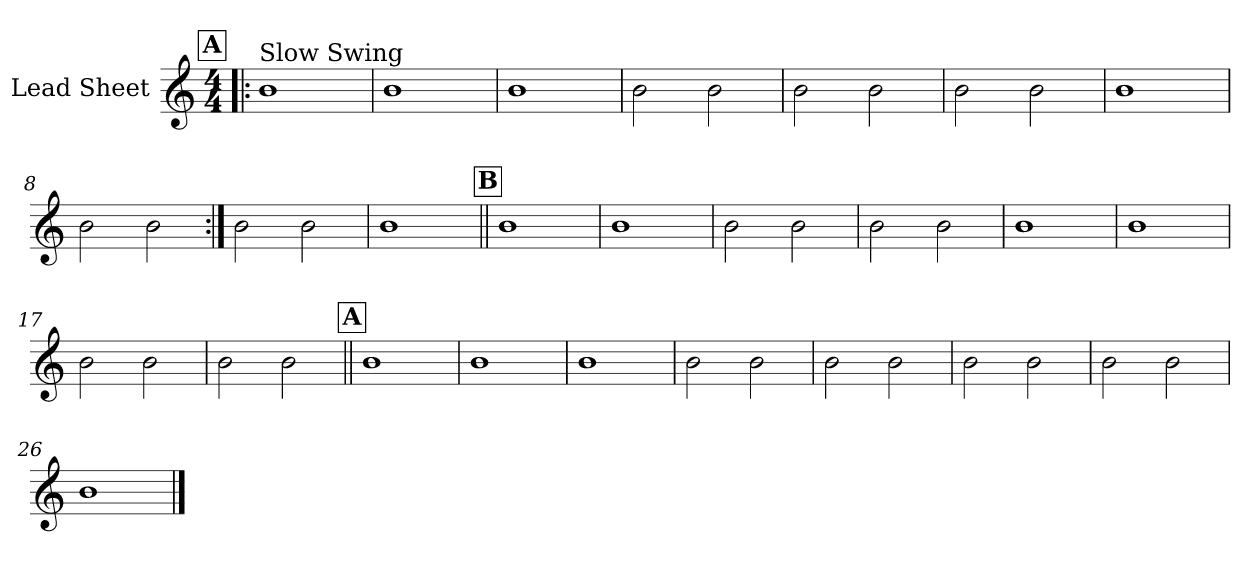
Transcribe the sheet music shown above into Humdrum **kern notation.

**kern
*part1
*staff1
*I"Lead Sheet
*clefG2
*k[]
*M4/4
!!LO:REH:place=s1:a:fs=14:t=A
=1!|:
!LO:TX:a:t=Slow Swing
1b
=2
1b
=3
1b
=4
2b\
2b\
!!LO:LB:g=z
=5
2b\
2b\
=6
2b\
2b\
=7
1b
=8
2b\
2b\
!!LO:LB:g=z
=9:|!
2b\
2b\
=10
1b
!!LO:LB:g=z
!!LO:REH:place=s1:a:fs=14:t=B
=11||
1b
=12
1b
=13
2b\
2b\
=14
2b\
2b\
!!LO:LB:g=z
=15
1b
=16
1b
=17
2b\
2b\
=18
2b\
2b\
!!LO:LB:g=z
!!LO:REH:place=s1:a:fs=14:t=A
=19||
1b
=20
1b
=21
1b
=22
2b\
2b\
!!LO:LB:g=z
=23
2b\
2b\
=24
2b\
2b\
=25
2b\
2b\
=26
1b
==
*-
